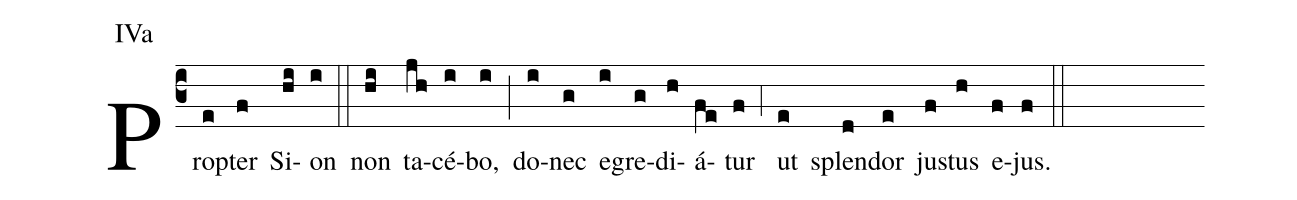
annotation: IVa;
%%
(c3) Prop(e)ter(f) Si(hi)on(i) (::) non(hi) ta(jh)cé(i)bo,(i) (;) do(i)nec(g) e(i)gre(g)di(h)á(fe)tur(f) (;4) ut(e) splen(d)dor(e) ju(f)stus(h) e(f)jus.(f) (::)
